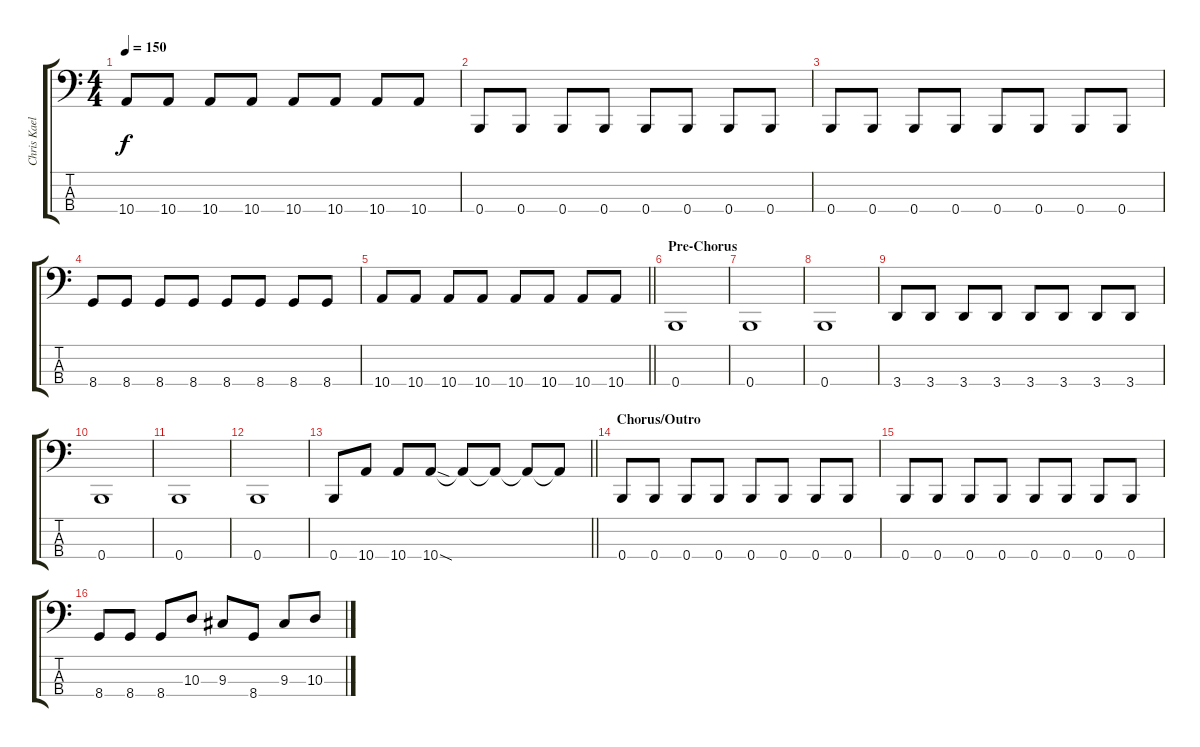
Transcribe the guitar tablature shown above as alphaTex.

\track ("Chris Kael – Bass Guitar" "Chris Kael") {instrument electricbasspick}
\staff {score tabs}
\tuning (D2 A1 E1 B0) {hide}
\ts (4 4)
\tempo 150
\clef f4
\ks c
10.4.8{dy f} 10.4.8 10.4.8 10.4.8 10.4.8 10.4.8 10.4.8 10.4.8 |
0.4.8 0.4.8 0.4.8 0.4.8 0.4.8 0.4.8 0.4.8 0.4.8 |
0.4.8 0.4.8 0.4.8 0.4.8 0.4.8 0.4.8 0.4.8 0.4.8 |
8.4.8 8.4.8 8.4.8 8.4.8 8.4.8 8.4.8 8.4.8 8.4.8 |
\barLineRight lightlight
10.4.8 10.4.8 10.4.8 10.4.8 10.4.8 10.4.8 10.4.8 10.4.8 |
\section ("" "Pre-Chorus")
0.4.1 |
0.4.1 |
0.4.1 |
3.4.8 3.4.8 3.4.8 3.4.8 3.4.8 3.4.8 3.4.8 3.4.8 |
0.4.1 |
0.4.1 |
0.4.1 |
\barLineRight lightlight
0.4.8 10.4.8 10.4.8 10.4{sod}.8 10.4{t}.8 10.4{t}.8 10.4{t}.8 10.4{t}.8 |
\section ("" "Chorus/Outro")
0.4.8 0.4.8 0.4.8 0.4.8 0.4.8 0.4.8 0.4.8 0.4.8 |
0.4.8 0.4.8 0.4.8 0.4.8 0.4.8 0.4.8 0.4.8 0.4.8 |
8.4.8 8.4.8 8.4.8 10.3.8 9.3.8 8.4.8 9.3.8 10.3.8
